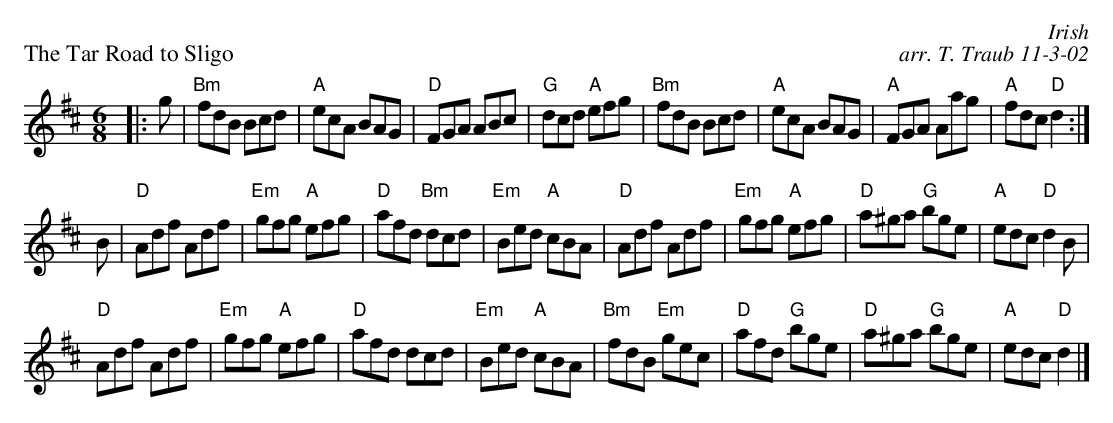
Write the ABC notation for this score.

X:1
P: The Tar Road to Sligo
C: Irish
C: arr. T. Traub 11-3-02
M: 6/8
L: 1/8
K: D
|: g|"Bm"fdB Bcd|"A"ecA BAG|"D"FGA ABc|"G"dcd "A"efg|"Bm"fdB Bcd |"A"ecA BAG|"A"FGA Aag|"A"fdc "D"d2 :|
B |"D"Adf Adf|"Em"gfg "A"efg|"D"afd "Bm"dcd|"Em"Bed "A"cBA|"D"Adf Adf|"Em"gfg "A"efg|"D"a^ga "G"bge|"A"edc "D"d2 B|
"D"Adf Adf|"Em"gfg "A"efg|"D"afd dcd|"Em"Bed "A"cBA|"Bm"fdB "Em"gec|"D"afd "G"bge|"D"a^ga "G"bge|"A"edc "D"d2 |]
